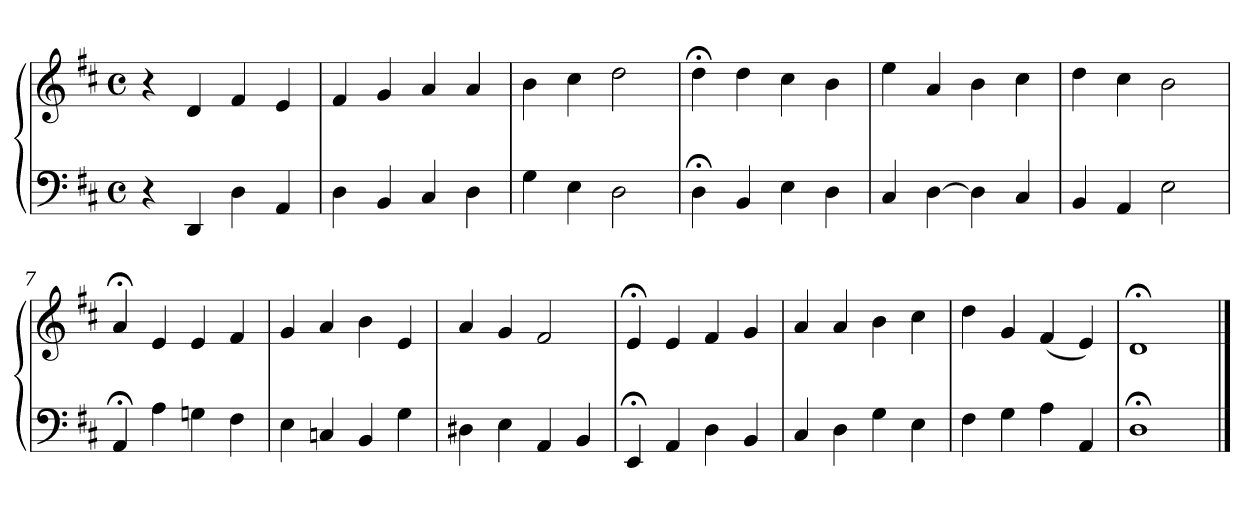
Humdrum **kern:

**kern	**kern
*part1	*part1
*staff2	*staff1
*clefF4	*clefG2
*k[f#c#]	*k[f#c#]
*M4/4	*M4/4
*met(c)	*met(c)
=1	=1
4r	4r
4DD	4d
4D	4f#
4AA	4e
=2	=2
4D	4f#
4BB	4g
4C#	4a
4D	4a
=3	=3
4G	4b
4E	4cc#
2D	2dd
=4	=4
4D;<	4dd;<
4BB	4dd
4E	4cc#
4D	4b
=5	=5
4C#	4ee
[4D	4a
4D]	4b
4C#	4cc#
=6	=6
4BB	4dd
4AA	4cc#
2E	2b
=7	=7
4AA;<	4a;<
4A	4e
4Gn	4e
4F#	4f#
=8	=8
4E	4g
4Cn	4a
4BB	4b
4G	4e
!!LO:LB:g=z
=9	=9
4D#X	4a
4E	4g
4AA	2f#
4BB	.
=10	=10
4EE;<	4e;<
4AA	4e
4D	4f#
4BB	4g
=11	=11
4C#	4a
4D	4a
4G	4b
4E	4cc#
=12	=12
4F#	4dd
4G	4g
4A	(4f#
4AA	4e)
=13	=13
1D;<	1d;<
==	==
*-	*-
